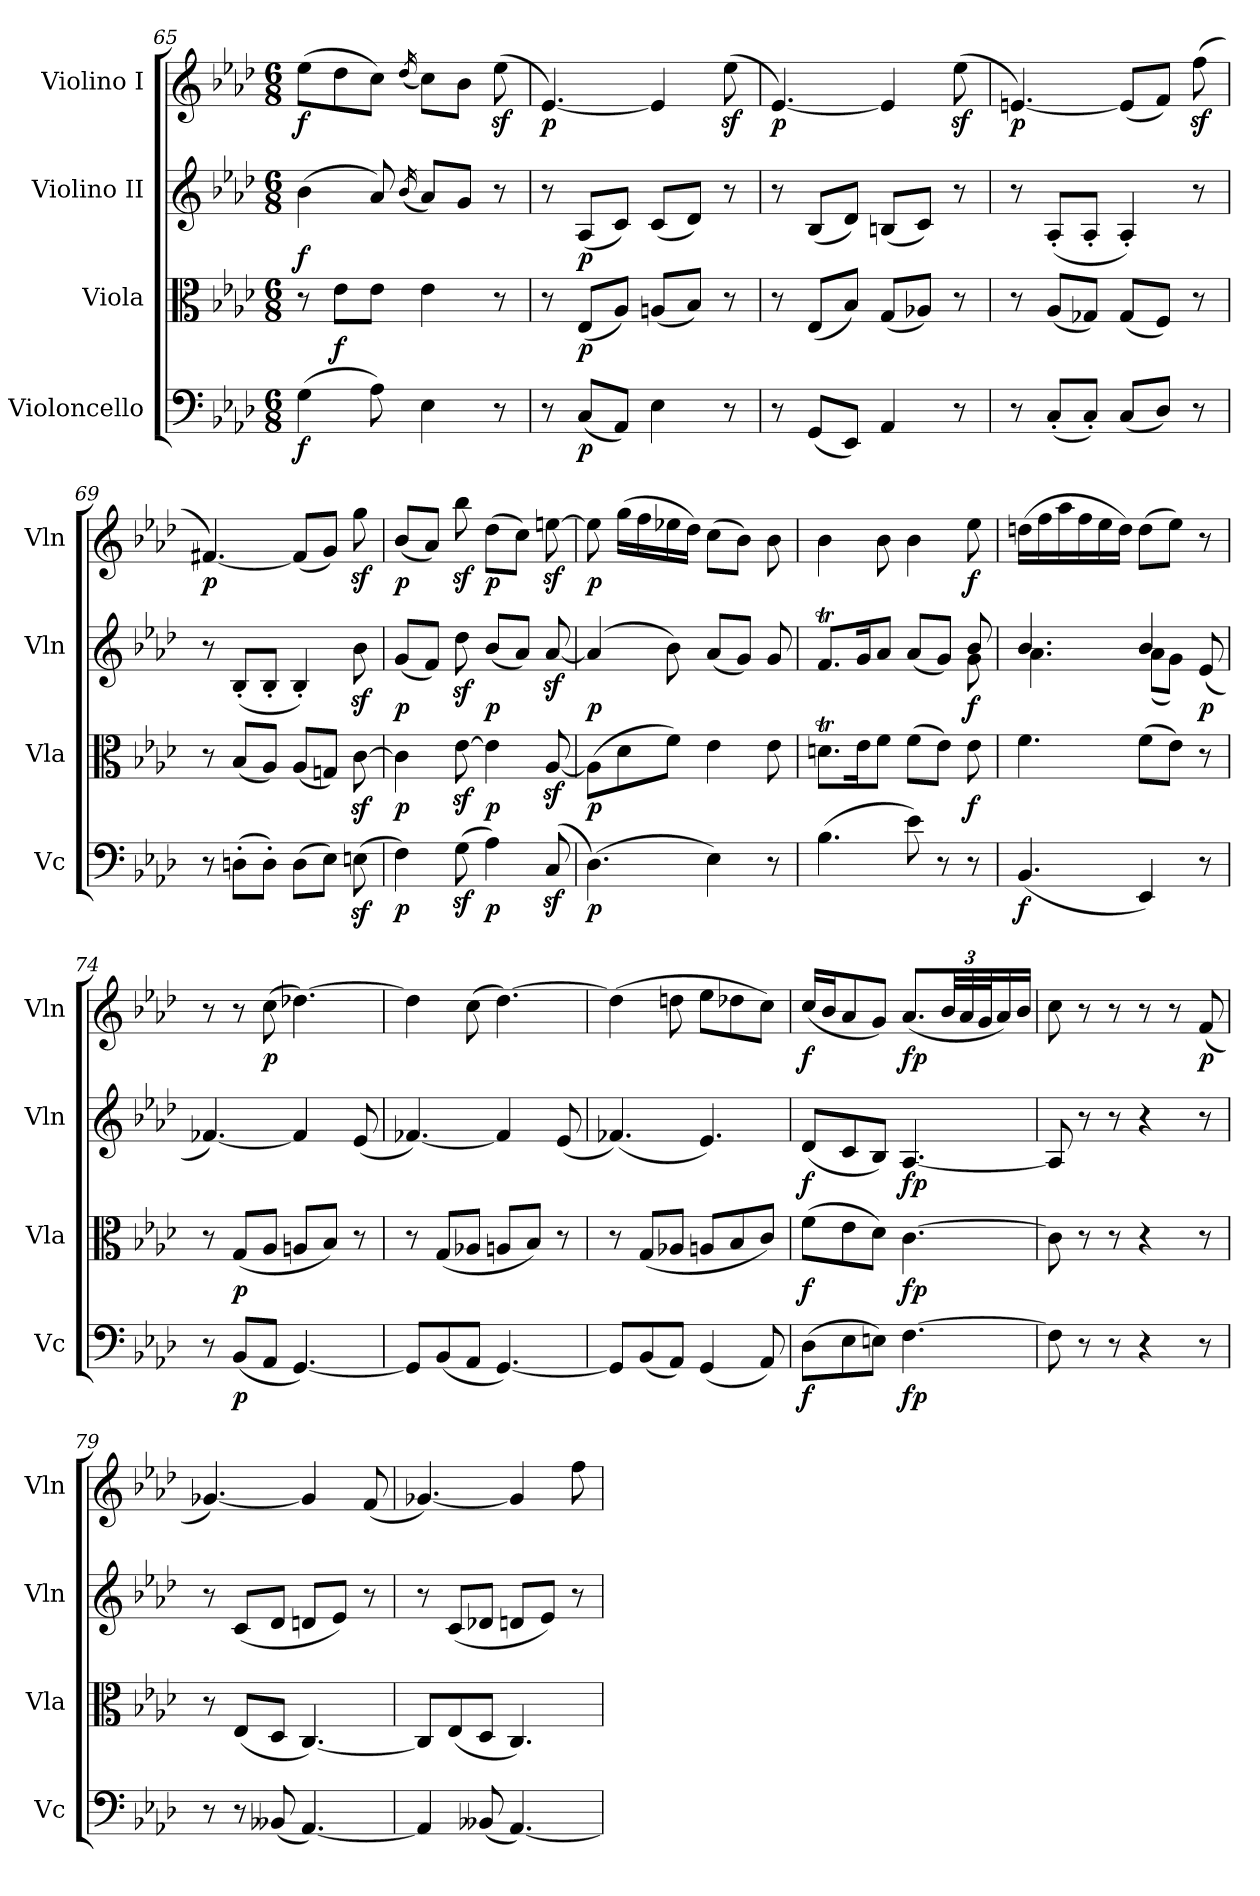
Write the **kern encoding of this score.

**kern	**dynam	**kern	**dynam	**kern	**dynam	**kern	**dynam
*part4	*part4	*part3	*part3	*part2	*part2	*part1	*part1
*staff4	*staff4	*staff3	*staff3	*staff2	*staff2	*staff1	*staff1
*I"Violoncello	*	*I"Viola	*	*I"Violino II	*	*I"Violino I	*
*I'Vc	*	*I'Vla	*	*I'Vln	*	*I'Vln	*
*clefF4	*	*clefC3	*	*clefG2	*	*clefG2	*
*k[b-e-a-d-]	*	*k[b-e-a-d-]	*	*k[b-e-a-d-]	*	*k[b-e-a-d-]	*
*A-:	*	*A-:	*	*A-:	*	*A-:	*
*M6/8	*	*M6/8	*	*M6/8	*	*M6/8	*
=65	=65	=65	=65	=65	=65	=65	=65
(4G	f	8r	.	(4b-	f	(8ee-L	f
.	.	8e-L	f	.	.	8dd-	.
8A-)	.	8e-J	.	8a-)	.	8ccJ)	.
.	.	.	.	(<16qb-/	.	(<16qdd-/	.
4E-	.	4e-	.	8a-L)	.	8ccL)	.
.	.	.	.	8gJ	.	8b-J	.
8r	.	8r	.	8r	.	(8ee-z	.
=66	=66	=66	=66	=66	=66	=66	=66
8r	.	8r	.	8r	.	[4.e-)	p
(8CL	p	(8E-L	p	(8A-L	p	.	.
8AA-J)	.	8A-J)	.	8cJ)	.	.	.
4E-	.	(8AnL	.	(8cL	.	4e-]	.
.	.	8B-J)	.	8d-J)	.	.	.
8r	.	8r	.	8r	.	(8ee-z	.
=67	=67	=67	=67	=67	=67	=67	=67
8r	.	8r	.	8r	.	[4.e-)	p
(8GGL	.	(8E-L	.	(8B-L	.	.	.
8EE-J)	.	8B-J)	.	8d-J)	.	.	.
4AA-	.	(8GL	.	(8BnL	.	4e-]	.
.	.	8A-XJ)	.	8cJ)	.	.	.
8r	.	8r	.	8r	.	(8ee-z	.
=68	=68	=68	=68	=68	=68	=68	=68
8r	.	8r	.	8r	.	[4.en)	p
(8C'L	.	(8A-L	.	(8A-'L	.	.	.
8C'J)	.	8G-XJ)	.	8A-'J	.	.	.
(8CL	.	(8G-L	.	4A-')	.	(8eL]	.
8D-J)	.	8FJ)	.	.	.	8fJ)	.
8r	.	8r	.	8r	.	(8ffz	.
!!LO:LB:g=z
=69	=69	=69	=69	=69	=69	=69	=69
8r	.	8r	.	8r	.	[4.f#X)	p
(8Dn'L	.	(8B-L	.	(8B-'L	.	.	.
8D'J)	.	8A-J)	.	8B-'J	.	.	.
(8DL	.	(8A-L	.	4B-')	.	(8f#L]	.
8E-J)	.	8GnJ)	.	.	.	8gJ)	.
(8Enz	.	[8cz	.	8b-z	.	8ggz	.
=70	=70	=70	=70	=70	=70	=70	=70
4F)	p	4c]	p	(8gL	p	(8b-L	p
.	.	.	.	8fJ)	.	8a-J)	.
(8Gz	.	[8e-z	.	8dd-z	.	8bb-z	.
4A-)	p	4e-]	p	(8b-L	p	(8dd-L	p
.	.	.	.	8a-J)	.	8ccJ)	.
(8Cz	.	[8A-z	.	[8a-z	.	[8eenz	.
=71	=71	=71	=71	=71	=71	=71	=71
(4.D-)	p	(8A-L]	p	(4a-]	p	8ee]	p
.	.	8d-	.	.	.	(16ggLL	.
.	.	.	.	.	.	16ff	.
.	.	8fJ)	.	8b-)	.	16ee-X	.
.	.	.	.	.	.	16dd-JJ)	.
4E-)	.	4e-	.	(8a-L	.	(8ccL	.
.	.	.	.	8gJ)	.	8b-J)	.
8r	.	8e-	.	8g	.	8b-	.
=72	=72	=72	=72	=72	=72	=72	=72
*	*	*	*	*^	*	*	*
(4.B-	.	8.dntL	.	8.fTL	8.ryy	.	4b-	.
.	.	16e-k	.	16gk	16ryy	.	.	.
.	.	8fJ	.	8a-J	8ryy	.	8b-	.
8e-)	.	(8fL	.	(8a-L	8ryy	.	4b-	.
8r	.	8e-J)	.	8gJ)	8ryy	.	.	.
8r	.	8e-	f	8b-	8g	f	8ee-	f
=73	=73	=73	=73	=73	=73	=73	=73	=73
(4.BB-	f	4.f	.	4.b-	4.a-	.	(16ddnLL	.
.	.	.	.	.	.	.	16ff	.
.	.	.	.	.	.	.	16aa-	.
.	.	.	.	.	.	.	16ff	.
.	.	.	.	.	.	.	16ee-	.
.	.	.	.	.	.	.	16ddJJ)	.
4EE-)	.	(8fL	.	4b-	(8a-L	.	(8ddL	.
.	.	8e-J)	.	.	8gJ)	.	8ee-J)	.
8r	.	8r	.	(8e-	8ryy	p	8r	.
*	*	*	*	*v	*v	*	*	*
=74	=74	=74	=74	=74	=74	=74	=74
8r	.	8r	.	[4.f-X)	.	8r	.
(8BB-L	p	(8GL	p	.	.	8r	.
8AA-J	.	8A-J	.	.	.	(8cc	p
[4.GG)	.	8AnL	.	4f-]	.	[4.dd-X)	.
.	.	8B-J)	.	.	.	.	.
.	.	8r	.	(8e-	.	.	.
!!LO:LB:g=z
=75	=75	=75	=75	=75	=75	=75	=75
8GGL]	.	8r	.	[4.f-X)	.	4dd-]	.
(8BB-	.	(8GL	.	.	.	.	.
8AA-J	.	8A-XJ	.	.	.	(8cc	.
[4.GG)	.	8AnL	.	4f-]	.	[4.dd-)	.
.	.	8B-J)	.	.	.	.	.
.	.	8r	.	(8e-	.	.	.
=76	=76	=76	=76	=76	=76	=76	=76
8GGL]	.	8r	.	(4.f-X)	cresc.	(4dd-]	cresc.
(8BB-	cresc.	(8GL	cresc.	.	.	.	.
8AA-J)	.	8A-XJ	.	.	.	8ddn	.
(4GG	.	8AnL	.	4.e-)	.	8ee-L	.
.	.	8B-	.	.	.	8dd-X	.
8AA-)	.	8cJ)	.	.	.	8ccJ)	.
=77	=77	=77	=77	=77	=77	=77	=77
(8D-L	f	(8fL	f	(8d-L	f	(16ccLL	f
.	.	.	.	.	.	16b-J	.
8E-	.	8e-	.	8c	.	8a-	.
8EnJ)	.	8d-J)	.	8B-J)	.	8gJ)	.
[4.F	fp	[4.c	fp	[4.A-	fp	(8.a-L	fp
*	*	*	*	*	*	*Xbrackettup	*
.	.	.	.	.	.	48b-LL	.
.	.	.	.	.	.	48a-	.
.	.	.	.	.	.	48gJ	.
.	.	.	.	.	.	16a-)	.
.	.	.	.	.	.	16b-JJ	.
=78	=78	=78	=78	=78	=78	=78	=78
8F]	.	8c]	.	8A-]	.	8cc	.
8r	.	8r	.	8r	.	8r	.
8r	.	8r	.	8r	.	8r	.
4r	.	4r	.	4r	.	8r	.
.	.	.	.	.	.	8r	.
8r	.	8r	.	8r	.	(8f	p
=79	=79	=79	=79	=79	=79	=79	=79
8r	.	8r	.	8r	.	[4.g-X)	.
8r	.	(8E-L	.	(8cL	.	.	.
(8BB--X	.	8D-J	.	8d-J	.	.	.
[4.AA-)	.	[4.C)	.	8dnL	.	4g-]	.
.	.	.	.	8e-J)	.	.	.
.	.	.	.	8r	.	(8f	.
=80	=80	=80	=80	=80	=80	=80	=80
4AA-]	.	8CL]	.	8r	.	[4.g-X)	.
.	.	(8E-	.	(8cL	.	.	.
(8BB--X	.	8D-J	.	8d-XJ	.	.	.
[4.AA-)	.	4.C)	.	8dnL	.	4g-]	.
.	.	.	.	8e-J)	.	.	.
.	.	.	.	8r	.	8ff	cre
=	=	=	=	=	=	=	=
*-	*-	*-	*-	*-	*-	*-	*-
